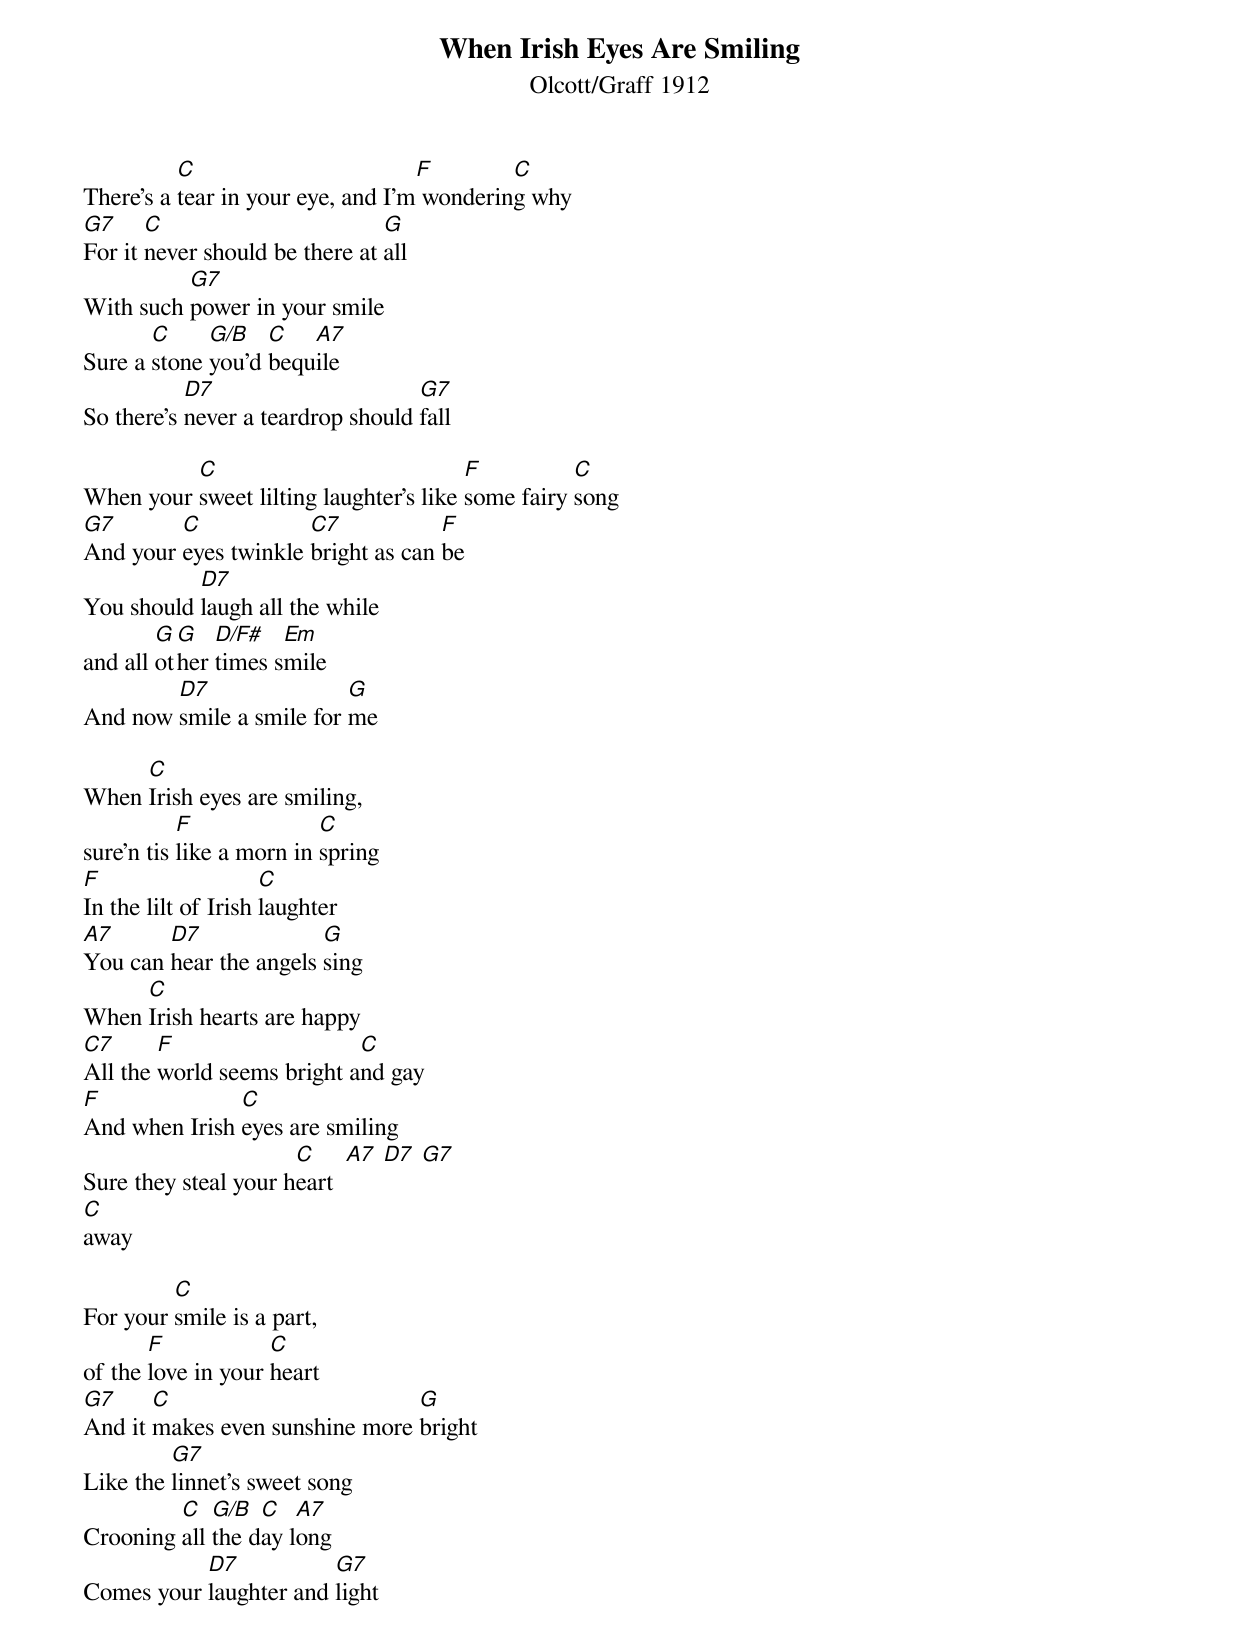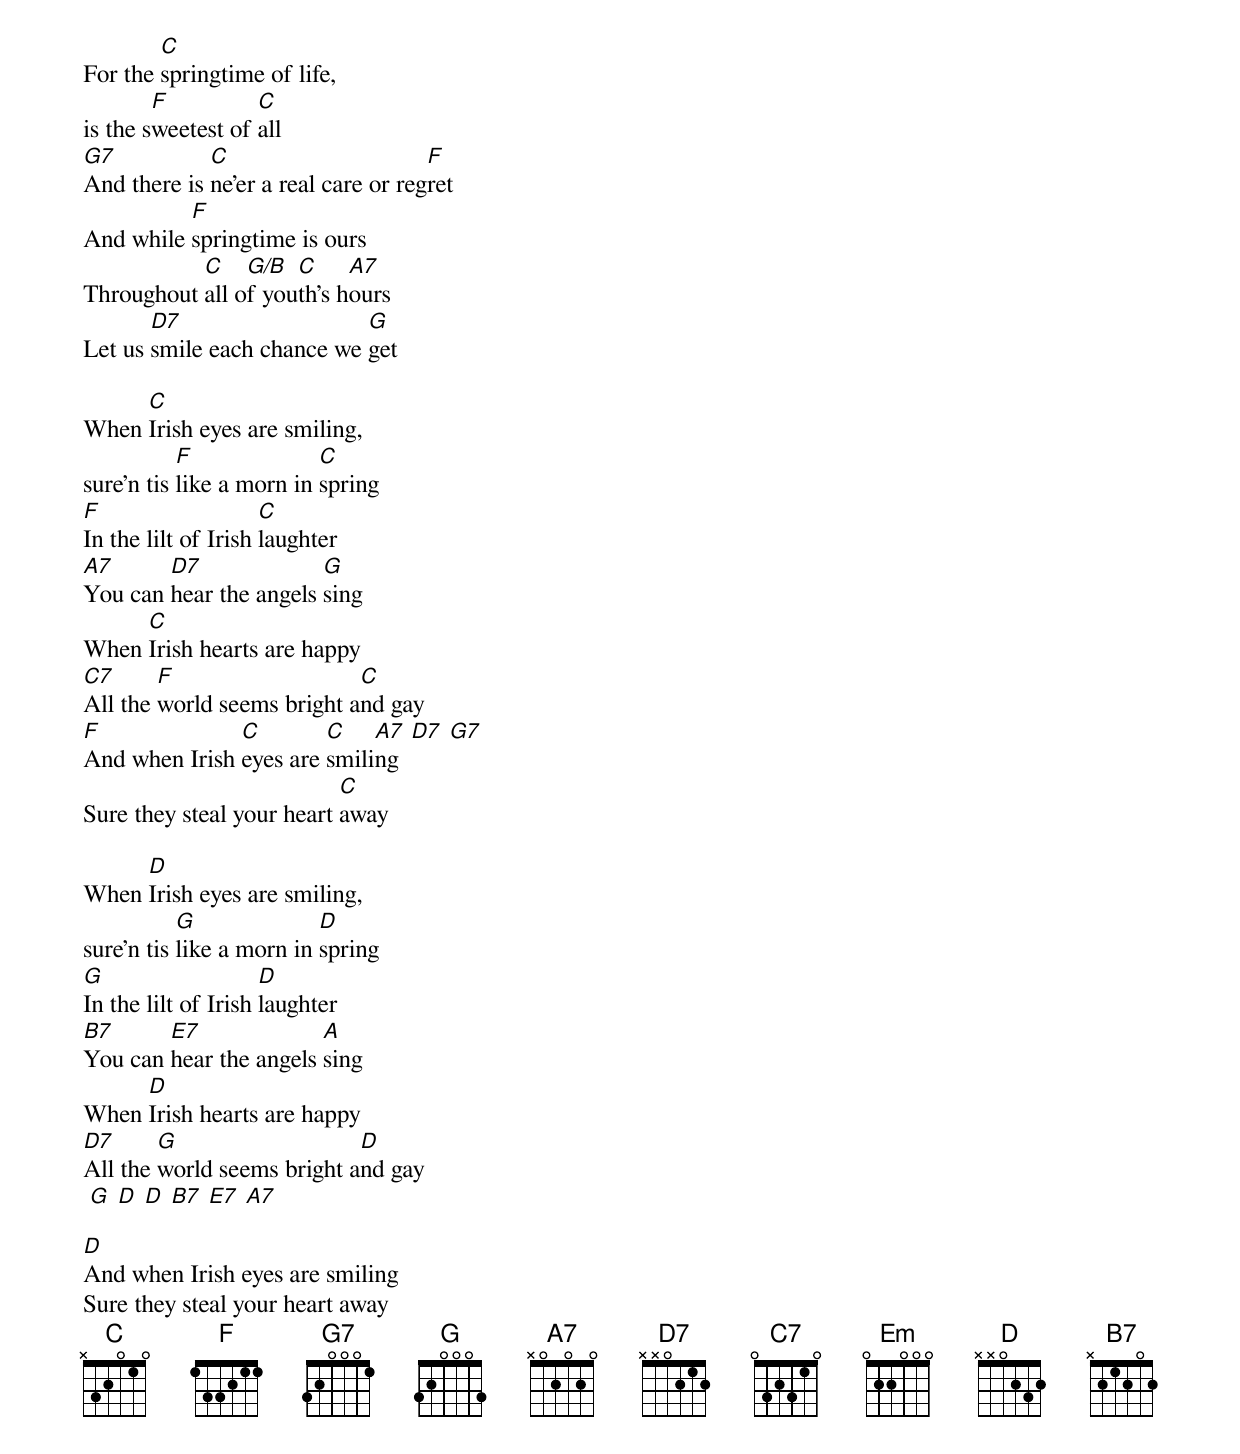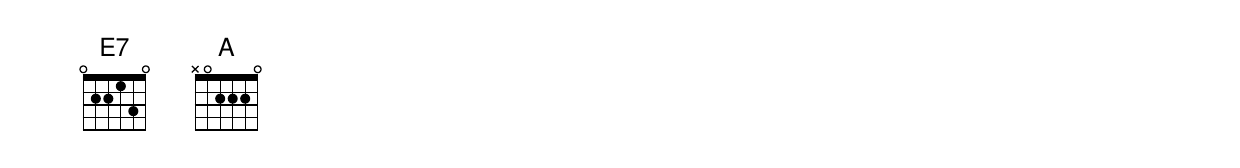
{title: When Irish Eyes Are Smiling}
{subtitle: Olcott/Graff 1912}

There's a [C]tear in your eye, and I'm[F] wonderin[C]g why
[G7]For it [C]never should be there at [G]all
With such [G7]power in your smile
Sure a [C]stone [G/B]you'd [C]bequ[A7]ile
So there's [D7]never a teardrop should [G7]fall

When your [C]sweet lilting laughter's like [F]some fairy [C]song
[G7]And your [C]eyes twinkle [C7]bright as can [F]be
You should [D7]laugh all the while
and all [G]ot[G]her [D/F#]times s[Em]mile
And now [D7]smile a smile for [G]me

When [C]Irish eyes are smiling,
sure'n tis [F]like a morn in [C]spring
[F]In the lilt of Irish [C]laughter
[A7]You can [D7]hear the angels [G]sing
When [C]Irish hearts are happy
[C7]All the [F]world seems bright a[C]nd gay
[F]And when Irish [C]eyes are smiling
Sure they steal your h[C]eart  [A7] [D7] [G7]
[C]away

For your [C]smile is a part,
of the [F]love in your [C]heart
[G7]And it [C]makes even sunshine more [G]bright
Like the [G7]linnet's sweet song
Crooning [C]all [G/B]the d[C]ay l[A7]ong
Comes your [D7]laughter and [G7]light

For the [C]springtime of life,
is the s[F]weetest of [C]all
[G7]And there is [C]ne'er a real care or reg[F]ret
And while [F]springtime is ours
Throughout [C]all o[G/B]f you[C]th's h[A7]ours
Let us [D7]smile each chance we [G]get

When [C]Irish eyes are smiling,
sure'n tis [F]like a morn in [C]spring
[F]In the lilt of Irish [C]laughter
[A7]You can [D7]hear the angels [G]sing
When [C]Irish hearts are happy
[C7]All the [F]world seems bright a[C]nd gay
[F]And when Irish [C]eyes are [C]smili[A7]ng  [D7] [G7]
Sure they steal your heart [C]away

When [D]Irish eyes are smiling,
sure'n tis [G]like a morn in [D]spring
[G]In the lilt of Irish [D]laughter
[B7]You can [E7]hear the angels [A]sing
When [D]Irish hearts are happy
[D7]All the [G]world seems bright a[D]nd gay
 [G] [D] [D] [B7] [E7] [A7]

[D]And when Irish eyes are smiling
Sure they steal your heart away
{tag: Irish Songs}
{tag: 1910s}
